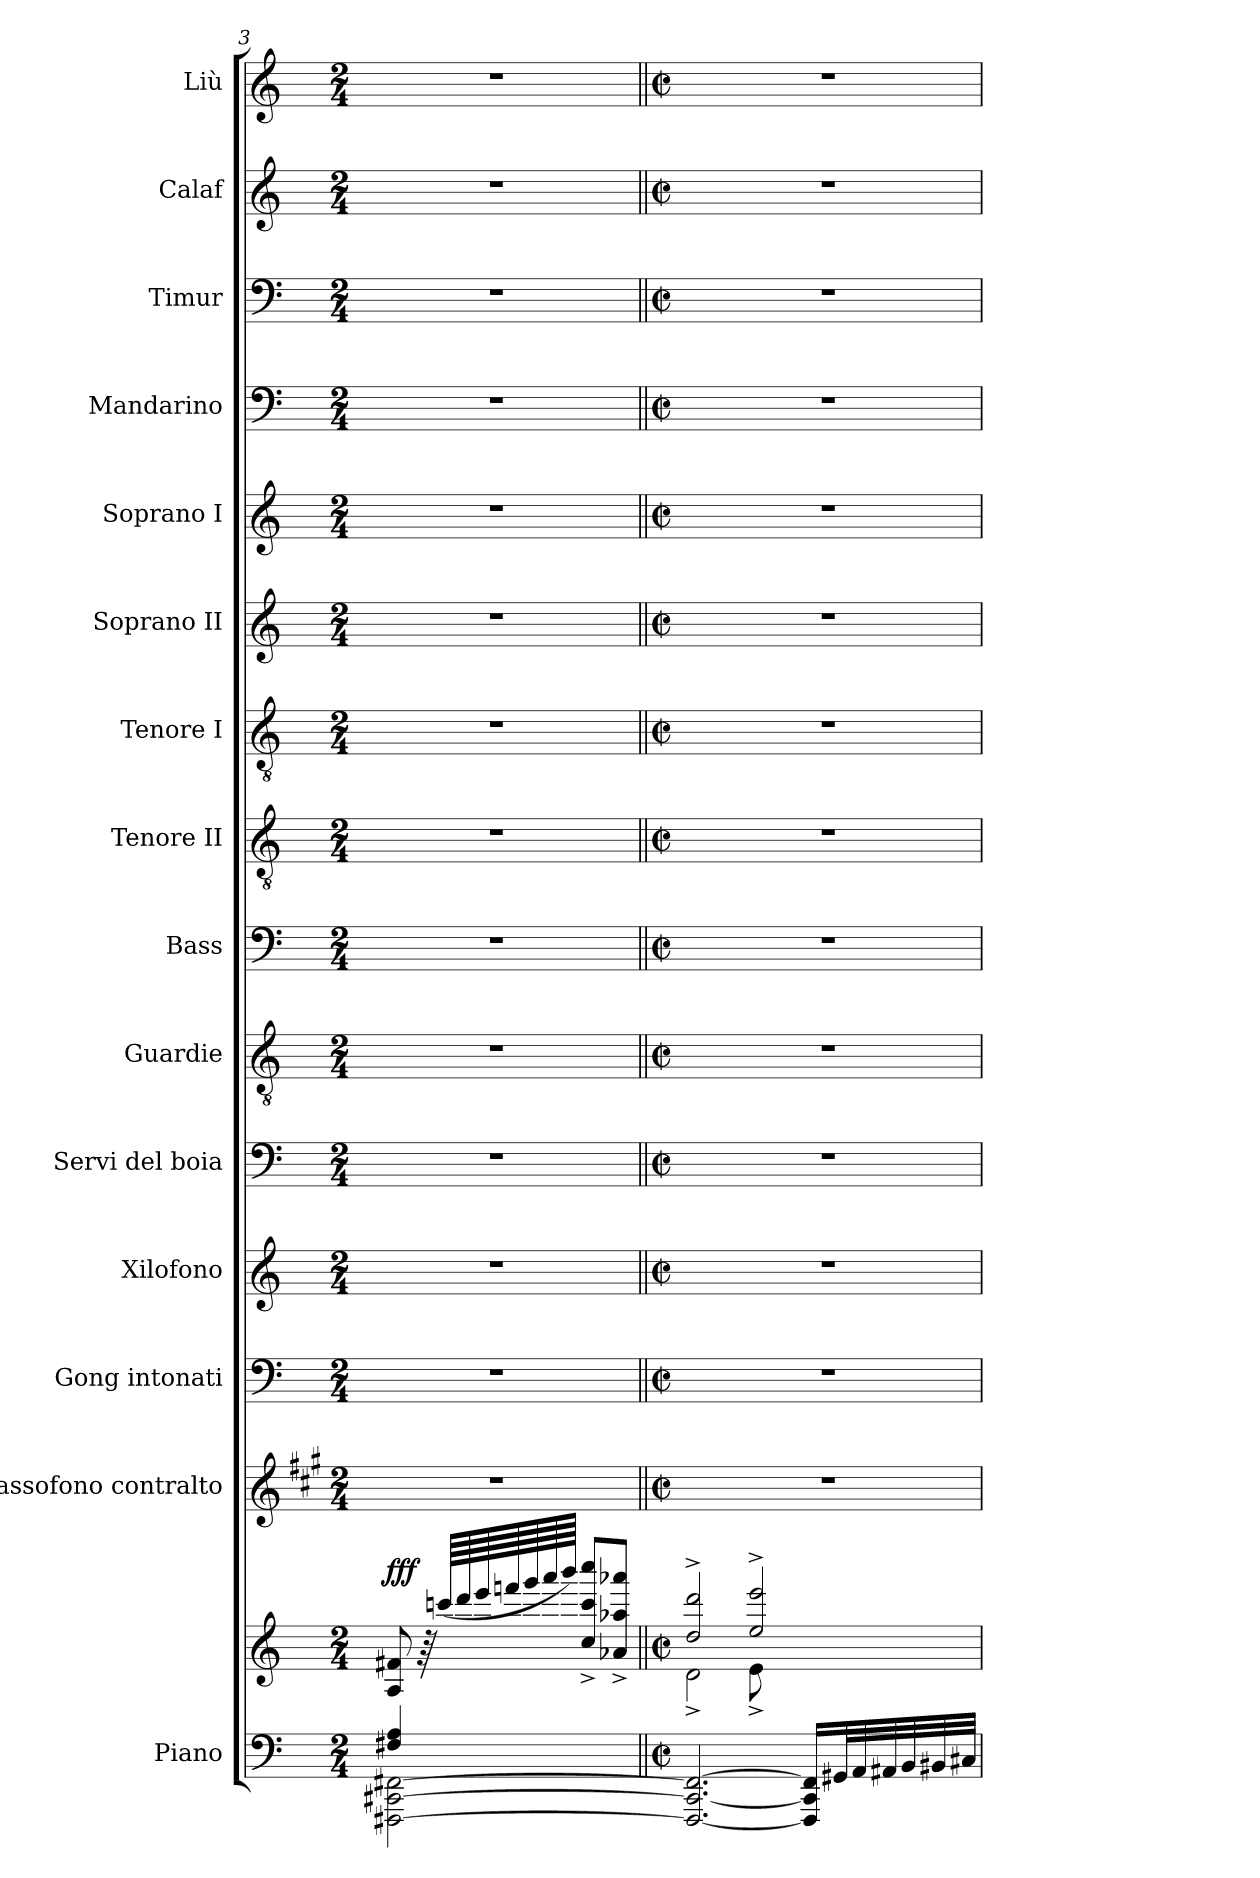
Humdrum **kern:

**kern	**kern	**dynam	**kern	**kern	**kern	**kern	**kern	**kern	**kern	**kern	**kern	**kern	**kern	**kern	**kern	**kern
*part15	*part15	*part15	*part14	*part13	*part12	*part11	*part10	*part9	*part8	*part7	*part6	*part5	*part4	*part3	*part2	*part1
*staff16	*staff15	*staff15/16	*staff14	*staff13	*staff12	*staff11	*staff10	*staff9	*staff8	*staff7	*staff6	*staff5	*staff4	*staff3	*staff2	*staff1
*I"Piano	*	*	*I"Sassofono contralto	*I"Gong intonati	*I"Xilofono	*I"Servi del boia	*I"Guardie	*I"Bass	*I"Tenore II	*I"Tenore I	*I"Soprano II	*I"Soprano I	*I"Mandarino	*I"Timur	*I"Calaf	*I"Liù
*I'Pno.	*	*	*	*I'Gong int.	*I'Xil.	*I'Ser.B.	*I'G.	*I'B.	*I'T. II	*I'T. I	*I'S. II	*I'S. I	*I'M.	*I'T.	*I'C.	*I'L.
*clefF4	*clefG2	*	*clefG2	*clefF4	*clefG2	*clefF4	*clefGv2	*clefF4	*clefGv2	*clefGv2	*clefG2	*clefG2	*clefF4	*clefF4	*clefG2	*clefG2
*	*	*	*ITrd5c9	*	*ITrd-7c-12	*	*	*	*	*	*	*	*	*	*	*
*k[]	*k[]	*	*k[]	*k[]	*k[]	*k[]	*k[]	*k[]	*k[]	*k[]	*k[]	*k[]	*k[]	*k[]	*k[]	*k[]
*M2/4	*M2/4	*	*M2/4	*M2/4	*M2/4	*M2/4	*M2/4	*M2/4	*M2/4	*M2/4	*M2/4	*M2/4	*M2/4	*M2/4	*M2/4	*M2/4
*MM100	*MM100	*	*MM100	*MM100	*MM100	*MM100	*MM100	*MM100	*MM100	*MM100	*MM100	*MM100	*MM100	*MM100	*MM100	*MM100
=3	=3	=3	=3	=3	=3	=3	=3	=3	=3	=3	=3	=3	=3	=3	=3	=3
*^	*	*	*	*	*	*	*	*	*	*	*	*	*	*	*	*
!	!	!	!LO:DY:a	!	!	!	!	!	!	!	!	!	!	!	!	!	!
[2FFF#X\ [2CC#X\ [2FF#X\	4F#X/ 4A/	8A/ 8f#X/	fff	2r	2r	2r	2r	2r	2r	2r	2r	2r	2r	2r	2r	2r	2r
.	.	64r	.	.	.	.	.	.	.	.	.	.	.	.	.	.	.
.	.	(>64cccn/LLLL	.	.	.	.	.	.	.	.	.	.	.	.	.	.	.
.	.	64ddd/	.	.	.	.	.	.	.	.	.	.	.	.	.	.	.
.	.	64eee/	.	.	.	.	.	.	.	.	.	.	.	.	.	.	.
.	.	64fffn/	.	.	.	.	.	.	.	.	.	.	.	.	.	.	.
.	.	64ggg/	.	.	.	.	.	.	.	.	.	.	.	.	.	.	.
.	.	64aaa/	.	.	.	.	.	.	.	.	.	.	.	.	.	.	.
.	.	64bbb/JJJJ)	.	.	.	.	.	.	.	.	.	.	.	.	.	.	.
.	4ryy	8cc/^ 8ccc/^ 8cccc/^L	.	.	.	.	.	.	.	.	.	.	.	.	.	.	.
.	.	8a-X/^ 8aa-X/^ 8aaa-X/^J	.	.	.	.	.	.	.	.	.	.	.	.	.	.	.
*v	*v	*	*	*	*	*	*	*	*	*	*	*	*	*	*	*	*
!!LO:LB:g=z
=4||	=4||	=4||	=4||	=4||	=4||	=4||	=4||	=4||	=4||	=4||	=4||	=4||	=4||	=4||	=4||	=4||
*M2/2	*M2/2	*	*M2/2	*M2/2	*M2/2	*M2/2	*M2/2	*M2/2	*M2/2	*M2/2	*M2/2	*M2/2	*M2/2	*M2/2	*M2/2	*M2/2
*met(c|)	*met(c|)	*	*met(c|)	*met(c|)	*met(c|)	*met(c|)	*met(c|)	*met(c|)	*met(c|)	*met(c|)	*met(c|)	*met(c|)	*met(c|)	*met(c|)	*met(c|)	*met(c|)
*	*^	*	*	*	*	*	*	*	*	*	*	*	*	*	*	*
2.FFF#/_ 2.CC#/_ 2.FF#/_	2dd/^ 2ddd/^	2d^\	.	1r	1r	1r	1r	1r	1r	1r	1r	1r	1r	1r	1r	1r	1r
.	2ee/^ 2eee/^	8e^\	.	.	.	.	.	.	.	.	.	.	.	.	.	.	.
.	.	4.ryy	.	.	.	.	.	.	.	.	.	.	.	.	.	.	.
16FFF#/] 16CC#/] 16FF#/]LL	.	.	.	.	.	.	.	.	.	.	.	.	.	.	.	.	.
32GG#X/L	.	.	.	.	.	.	.	.	.	.	.	.	.	.	.	.	.
32AA/	.	.	.	.	.	.	.	.	.	.	.	.	.	.	.	.	.
32AA#X/	.	.	.	.	.	.	.	.	.	.	.	.	.	.	.	.	.
32BB/	.	.	.	.	.	.	.	.	.	.	.	.	.	.	.	.	.
32BB#X/	.	.	.	.	.	.	.	.	.	.	.	.	.	.	.	.	.
32C#X/JJJ	.	.	.	.	.	.	.	.	.	.	.	.	.	.	.	.	.
*	*v	*v	*	*	*	*	*	*	*	*	*	*	*	*	*	*	*
=	=	=	=	=	=	=	=	=	=	=	=	=	=	=	=	=
*-	*-	*-	*-	*-	*-	*-	*-	*-	*-	*-	*-	*-	*-	*-	*-	*-
